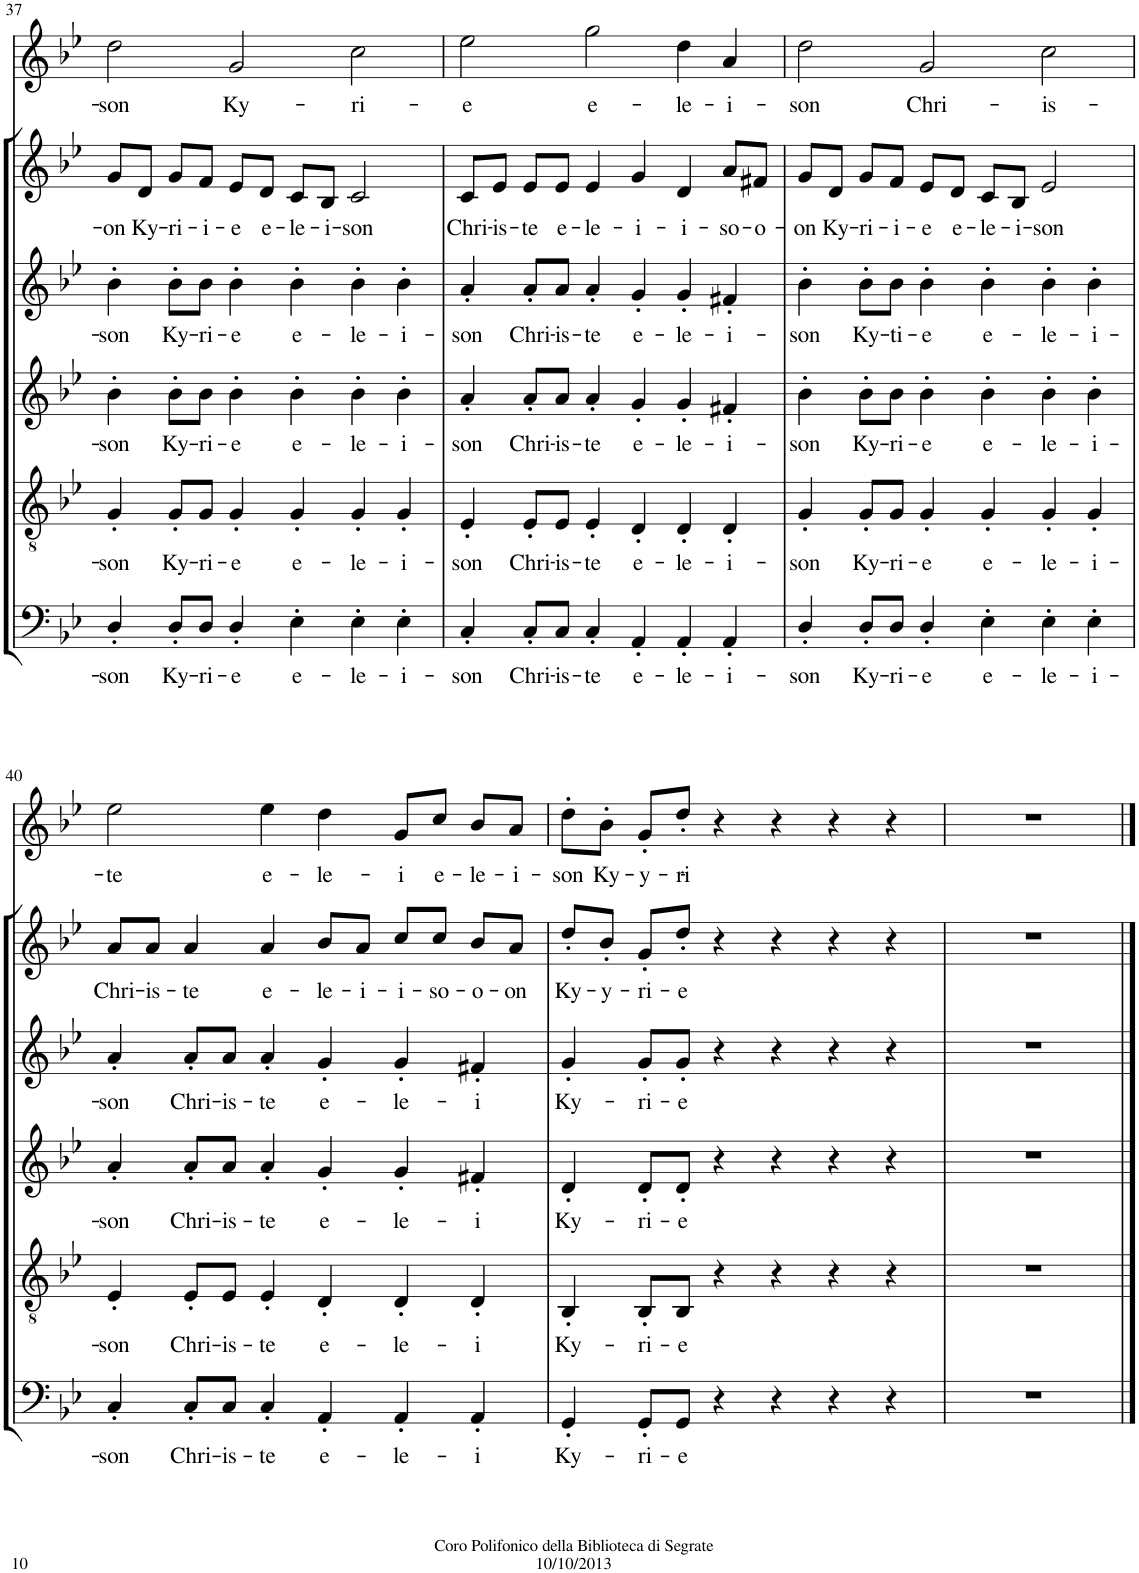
**kern	**text	**kern	**text	**kern	**text	**kern	**text	**kern	**text	**kern	**text
*part6	*part6	*part5	*part5	*part4	*part4	*part3	*part3	*part2	*part2	*part1	*part1
*staff6	*staff6	*staff5	*staff5	*staff4	*staff4	*staff3	*staff3	*staff2	*staff2	*staff1	*staff1
*I"Bassi	*	*I"Tenori	*	*I"Contralti I	*	*I"Contralti II	*	*I"Soprani	*	*I"Solo	*
!!LO:PB:g=z
*clefF4	*	*clefGv2	*	*clefG2	*	*clefG2	*	*clefG2	*	*clefG2	*
*	*	*	*	*	*	*	*	*Trd1c2	*	*Trd1c2	*
*k[b-e-]	*	*k[b-e-]	*	*k[b-e-]	*	*k[b-e-]	*	*k[b-e-]	*	*k[b-e-]	*
*B-:	*	*B-:	*	*B-:	*	*B-:	*	*B-:	*	*B-:	*
*M6/4	*	*M6/4	*	*M6/4	*	*M6/4	*	*M6/4	*	*M6/4	*
=37	=37	=37	=37	=37	=37	=37	=37	=37	=37	=37	=37
!	!LO:LY:b	!	!LO:LY:b	!	!LO:LY:b	!	!LO:LY:b	!	!LO:LY:b	!	!LO:LY:b
4D'/	-son	4G'/	-son	4b-'\	-son	4b-'\	-son	8g/L	-on	2dd\	-son
!	!	!	!	!	!	!	!	!	!LO:LY:b	!	!
.	.	.	.	.	.	.	.	8d/J	Ky-	.	.
!	!LO:LY:b	!	!LO:LY:b	!	!LO:LY:b	!	!LO:LY:b	!	!LO:LY:b	!	!
8D'/L	Ky-	8G'/L	Ky-	8b-'\L	Ky-	8b-'\L	Ky-	8g/L	-ri-	.	.
!	!LO:LY:b	!	!LO:LY:b	!	!LO:LY:b	!	!LO:LY:b	!	!LO:LY:b	!	!
8D/J	-ri-	8G/J	-ri-	8b-\J	-ri-	8b-\J	-ri-	8f/J	-i-	.	.
!	!LO:LY:b	!	!LO:LY:b	!	!LO:LY:b	!	!LO:LY:b	!	!LO:LY:b	!	!LO:LY:b
4D'/	-e	4G'/	-e	4b-'\	-e	4b-'\	-e	8e-/L	-e	2g/	Ky-
!	!	!	!	!	!	!	!	!	!LO:LY:b	!	!
.	.	.	.	.	.	.	.	8d/J	e-	.	.
!	!LO:LY:b	!	!LO:LY:b	!	!LO:LY:b	!	!LO:LY:b	!	!LO:LY:b	!	!
4E-'\	e-	4G'/	e-	4b-'\	e-	4b-'\	e-	8c/L	-le-	.	.
!	!	!	!	!	!	!	!	!	!LO:LY:b	!	!
.	.	.	.	.	.	.	.	8B-/J	-i-	.	.
!	!LO:LY:b	!	!LO:LY:b	!	!LO:LY:b	!	!LO:LY:b	!	!LO:LY:b	!	!LO:LY:b
4E-'\	-le-	4G'/	-le-	4b-'\	-le-	4b-'\	-le-	2c/	-son	2cc\	-ri-
!	!LO:LY:b	!	!LO:LY:b	!	!LO:LY:b	!	!LO:LY:b	!	!	!	!
4E-'\	-i-	4G'/	-i-	4b-'\	-i-	4b-'\	-i-	.	.	.	.
=38	=38	=38	=38	=38	=38	=38	=38	=38	=38	=38	=38
!	!LO:LY:b	!	!LO:LY:b	!	!LO:LY:b	!	!LO:LY:b	!	!LO:LY:b	!	!LO:LY:b
4C'/	-son	4E-'/	-son	4a'/	-son	4a'/	-son	8c/L	Chri-	2ee-\	-e
!	!	!	!	!	!	!	!	!	!LO:LY:b	!	!
.	.	.	.	.	.	.	.	8e-/J	-is-	.	.
!	!LO:LY:b	!	!LO:LY:b	!	!LO:LY:b	!	!LO:LY:b	!	!LO:LY:b	!	!
8C'/L	Chri-	8E-'/L	Chri-	8a'/L	Chri-	8a'/L	Chri-	8e-/L	-te	.	.
!	!LO:LY:b	!	!LO:LY:b	!	!LO:LY:b	!	!LO:LY:b	!	!LO:LY:b	!	!
8C/J	-is-	8E-/J	-is-	8a/J	-is-	8a/J	-is-	8e-/J	e-	.	.
!	!LO:LY:b	!	!LO:LY:b	!	!LO:LY:b	!	!LO:LY:b	!	!LO:LY:b	!	!LO:LY:b
4C'/	-te	4E-'/	-te	4a'/	-te	4a'/	-te	4e-/	-le-	2gg\	e-
!	!LO:LY:b	!	!LO:LY:b	!	!LO:LY:b	!	!LO:LY:b	!	!LO:LY:b	!	!
4AA'/	e-	4D'/	e-	4g'/	e-	4g'/	e-	4g/	-i-	.	.
!	!LO:LY:b	!	!LO:LY:b	!	!LO:LY:b	!	!LO:LY:b	!	!LO:LY:b	!	!LO:LY:b
4AA'/	-le-	4D'/	-le-	4g'/	-le-	4g'/	-le-	4d/	-i-	4dd\	-le-
!	!LO:LY:b	!	!LO:LY:b	!	!LO:LY:b	!	!LO:LY:b	!	!LO:LY:b	!	!LO:LY:b
4AA'/	-i-	4D'/	-i-	4f#X'/	-i-	4f#X'/	-i-	8a/L	-so-	4a/	-i-
!	!	!	!	!	!	!	!	!	!LO:LY:b	!	!
.	.	.	.	.	.	.	.	8f#X/J	-o-	.	.
=39	=39	=39	=39	=39	=39	=39	=39	=39	=39	=39	=39
!	!LO:LY:b	!	!LO:LY:b	!	!LO:LY:b	!	!LO:LY:b	!	!LO:LY:b	!	!LO:LY:b
4D'/	-son	4G'/	-son	4b-'\	-son	4b-'\	-son	8g/L	-on	2dd\	-son
!	!	!	!	!	!	!	!	!	!LO:LY:b	!	!
.	.	.	.	.	.	.	.	8d/J	Ky-	.	.
!	!LO:LY:b	!	!LO:LY:b	!	!LO:LY:b	!	!LO:LY:b	!	!LO:LY:b	!	!
8D'/L	Ky-	8G'/L	Ky-	8b-'\L	Ky-	8b-'\L	Ky-	8g/L	-ri-	.	.
!	!LO:LY:b	!	!LO:LY:b	!	!LO:LY:b	!	!LO:LY:b	!	!LO:LY:b	!	!
8D/J	-ri-	8G/J	-ri-	8b-\J	-ri-	8b-\J	-ti-	8f/J	-i-	.	.
!	!LO:LY:b	!	!LO:LY:b	!	!LO:LY:b	!	!LO:LY:b	!	!LO:LY:b	!	!LO:LY:b
4D'/	-e	4G'/	-e	4b-'\	-e	4b-'\	-e	8e-/L	-e	2g/	Chri-
!	!	!	!	!	!	!	!	!	!LO:LY:b	!	!
.	.	.	.	.	.	.	.	8d/J	e-	.	.
!	!LO:LY:b	!	!LO:LY:b	!	!LO:LY:b	!	!LO:LY:b	!	!LO:LY:b	!	!
4E-'\	e-	4G'/	e-	4b-'\	e-	4b-'\	e-	8c/L	-le-	.	.
!	!	!	!	!	!	!	!	!	!LO:LY:b	!	!
.	.	.	.	.	.	.	.	8B-/J	-i-	.	.
!	!LO:LY:b	!	!LO:LY:b	!	!LO:LY:b	!	!LO:LY:b	!	!LO:LY:b	!	!LO:LY:b
4E-'\	-le-	4G'/	-le-	4b-'\	-le-	4b-'\	-le-	2e-/	-son	2cc\	-is-
!	!LO:LY:b	!	!LO:LY:b	!	!LO:LY:b	!	!LO:LY:b	!	!	!	!
4E-'\	-i-	4G'/	-i-	4b-'\	-i-	4b-'\	-i-	.	.	.	.
!!LO:LB:g=z
=40	=40	=40	=40	=40	=40	=40	=40	=40	=40	=40	=40
!	!LO:LY:b	!	!LO:LY:b	!	!LO:LY:b	!	!LO:LY:b	!	!LO:LY:b	!	!LO:LY:b
4C'/	-son	4E-'/	-son	4a'/	-son	4a'/	-son	8a/L	Chri-	2ee-\	-te
!	!	!	!	!	!	!	!	!	!LO:LY:b	!	!
.	.	.	.	.	.	.	.	8a/J	-is-	.	.
!	!LO:LY:b	!	!LO:LY:b	!	!LO:LY:b	!	!LO:LY:b	!	!LO:LY:b	!	!
8C'/L	Chri-	8E-'/L	Chri-	8a'/L	Chri-	8a'/L	Chri-	4a/	-te	.	.
!	!LO:LY:b	!	!LO:LY:b	!	!LO:LY:b	!	!LO:LY:b	!	!	!	!
8C/J	-is-	8E-/J	-is-	8a/J	-is-	8a/J	-is-	.	.	.	.
!	!LO:LY:b	!	!LO:LY:b	!	!LO:LY:b	!	!LO:LY:b	!	!LO:LY:b	!	!LO:LY:b
4C'/	-te	4E-'/	-te	4a'/	-te	4a'/	-te	4a/	e-	4ee-\	e-
!	!LO:LY:b	!	!LO:LY:b	!	!LO:LY:b	!	!LO:LY:b	!	!LO:LY:b	!	!LO:LY:b
4AA'/	e-	4D'/	e-	4g'/	e-	4g'/	e-	8b-/L	-le-	4dd\	-le-
!	!	!	!	!	!	!	!	!	!LO:LY:b	!	!
.	.	.	.	.	.	.	.	8a/J	-i-	.	.
!	!LO:LY:b	!	!LO:LY:b	!	!LO:LY:b	!	!LO:LY:b	!	!LO:LY:b	!	!LO:LY:b
4AA'/	-le-	4D'/	-le-	4g'/	-le-	4g'/	-le-	8cc/L	-i-	8g/L	-i
!	!	!	!	!	!	!	!	!	!LO:LY:b	!	!LO:LY:b
.	.	.	.	.	.	.	.	8cc/J	-so-	8cc/J	e-
!	!LO:LY:b	!	!LO:LY:b	!	!LO:LY:b	!	!LO:LY:b	!	!LO:LY:b	!	!LO:LY:b
4AA'/	-i	4D'/	-i	4f#X'/	-i	4f#X'/	-i	8b-/L	-o-	8b-/L	-le-
!	!	!	!	!	!	!	!	!	!LO:LY:b	!	!LO:LY:b
.	.	.	.	.	.	.	.	8a/J	-on	8a/J	-i-
=41	=41	=41	=41	=41	=41	=41	=41	=41	=41	=41	=41
!	!LO:LY:b	!	!LO:LY:b	!	!LO:LY:b	!	!LO:LY:b	!	!LO:LY:b	!	!LO:LY:b
4GG'/	Ky-	4BB-'/	Ky-	4d'/	Ky-	4g'/	Ky-	8dd'/L	Ky-	8dd'\L	-son
!	!	!	!	!	!	!	!	!	!LO:LY:b	!	!LO:LY:b
.	.	.	.	.	.	.	.	8b-'/J	-y-	8b-'\J	Ky-
!	!LO:LY:b	!	!LO:LY:b	!	!LO:LY:b	!	!LO:LY:b	!	!LO:LY:b	!	!LO:LY:b
8GG'/L	-ri-	8BB-'/L	-ri-	8d'/L	-ri-	8g'/L	-ri-	8g'/L	-ri-	8g'/L	-y-
!	!LO:LY:b	!	!LO:LY:b	!	!LO:LY:b	!	!LO:LY:b	!	!LO:LY:b	!	!LO:LY:b
8GG/J	-e	8BB-/J	-e	8d'/J	-e	8g'/J	-e	8dd'/J	-e	8dd'/J	-ri-
4r	.	4r	.	4r	.	4r	.	4r	.	4r	.
4r	.	4r	.	4r	.	4r	.	4r	.	4r	.
4r	.	4r	.	4r	.	4r	.	4r	.	4r	.
4r	.	4r	.	4r	.	4r	.	4r	.	4r	.
=42	=42	=42	=42	=42	=42	=42	=42	=42	=42	=42	=42
1.r	.	1.r	.	1.r	.	1.r	.	1.r	.	1.r	.
==	==	==	==	==	==	==	==	==	==	==	==
*-	*-	*-	*-	*-	*-	*-	*-	*-	*-	*-	*-
